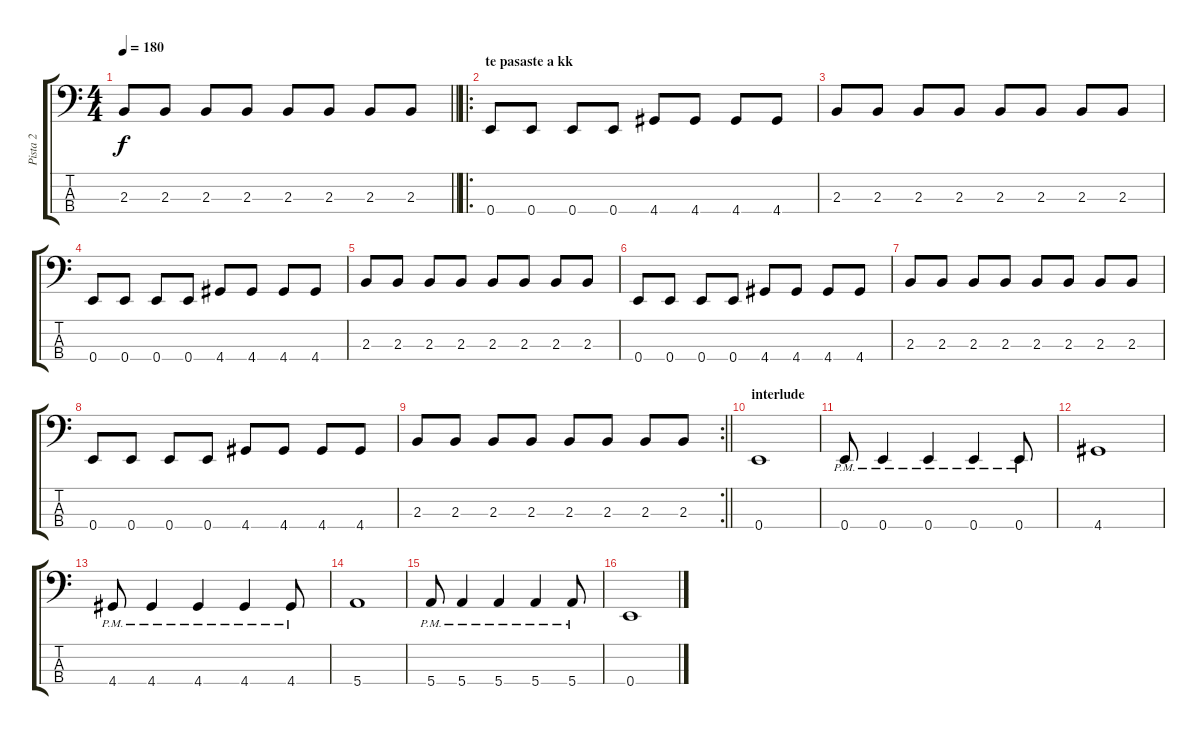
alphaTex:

\track ("Pista 2" "Pista 2") {instrument electricbassfinger}
\staff {score tabs}
\tuning (G2 D2 A1 E1) {hide}
\ts (4 4)
\tempo 180
\clef f4
\barLineRight lightlight
\ks c
2.3.8{dy f} 2.3.8 2.3.8 2.3.8 2.3.8 2.3.8 2.3.8 2.3.8 |
\ro
\section ("" "te pasaste a kk")
0.4.8 0.4.8 0.4.8 0.4.8 4.4.8 4.4.8 4.4.8 4.4.8 |
2.3.8 2.3.8 2.3.8 2.3.8 2.3.8 2.3.8 2.3.8 2.3.8 |
0.4.8 0.4.8 0.4.8 0.4.8 4.4.8 4.4.8 4.4.8 4.4.8 |
2.3.8 2.3.8 2.3.8 2.3.8 2.3.8 2.3.8 2.3.8 2.3.8 |
0.4.8 0.4.8 0.4.8 0.4.8 4.4.8 4.4.8 4.4.8 4.4.8 |
2.3.8 2.3.8 2.3.8 2.3.8 2.3.8 2.3.8 2.3.8 2.3.8 |
0.4.8 0.4.8 0.4.8 0.4.8 4.4.8 4.4.8 4.4.8 4.4.8 |
\rc 2
\barLineRight lightlight
2.3.8 2.3.8 2.3.8 2.3.8 2.3.8 2.3.8 2.3.8 2.3.8 |
\section ("" "interlude")
0.4.1 |
0.4{pm}.8 0.4{pm}.4 0.4{pm}.4 0.4{pm}.4 0.4{pm}.8 |
4.4.1 |
4.4{pm}.8 4.4{pm}.4 4.4{pm}.4 4.4{pm}.4 4.4{pm}.8 |
5.4.1 |
5.4{pm}.8 5.4{pm}.4 5.4{pm}.4 5.4{pm}.4 5.4{pm}.8 |
0.4.1
